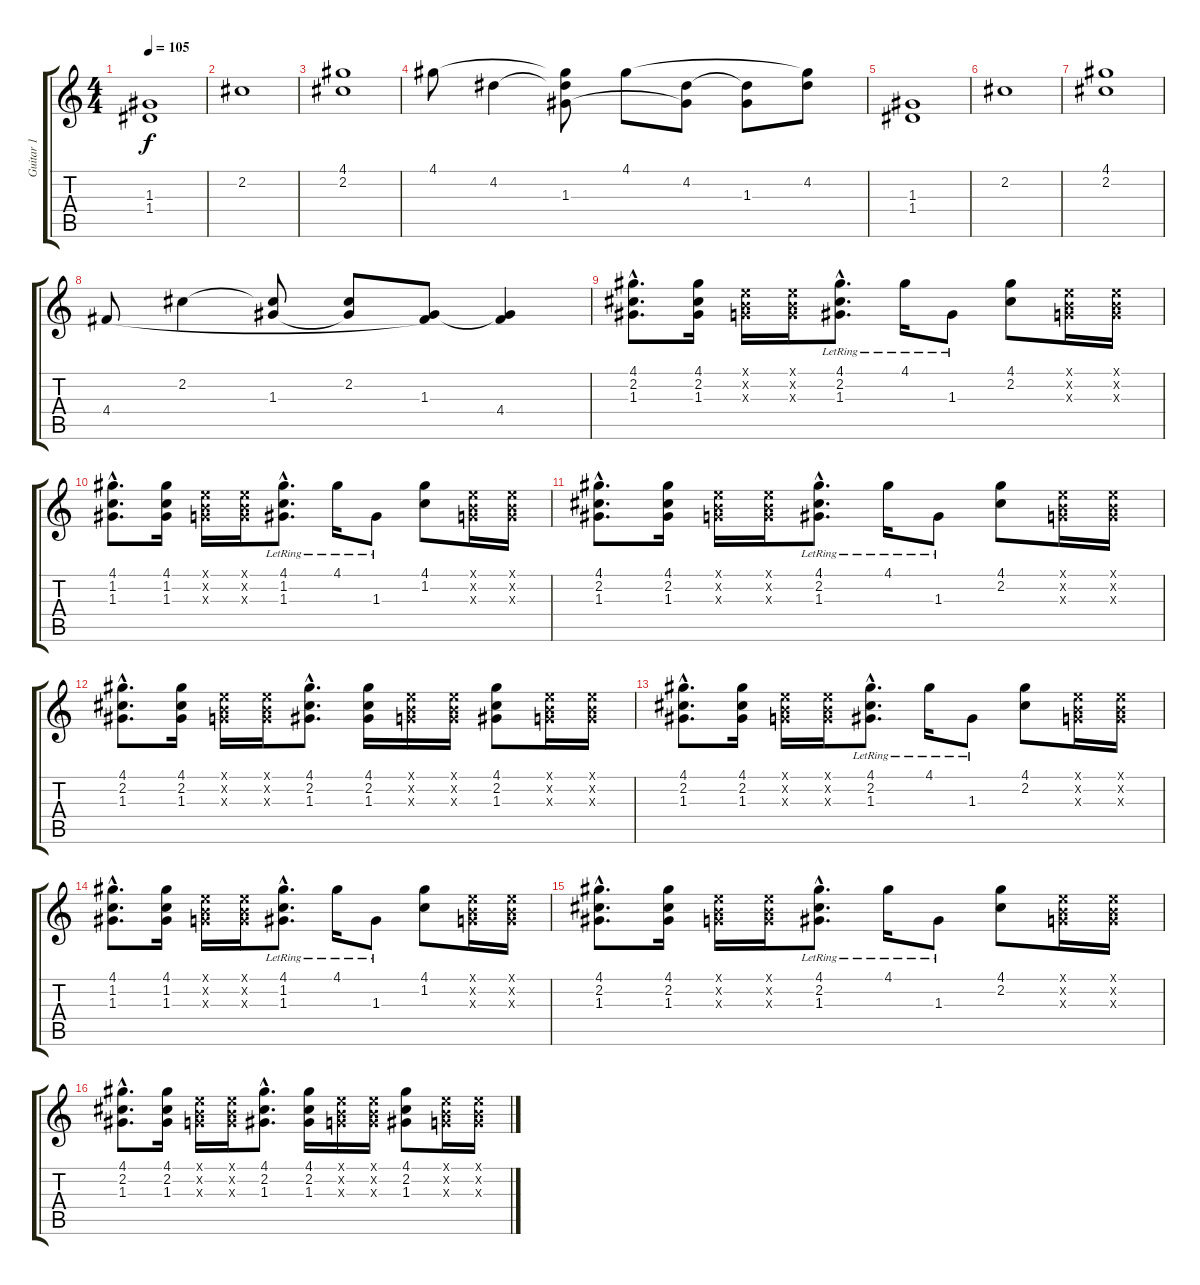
\track ("Guitar 1" "Guitar 1") {instrument overdrivenguitar}
\staff {score tabs}
\tuning (E4 B3 G3 D3 A2 E2) {hide}
\ts (4 4)
\tempo 105
\clef g2
\ks c
(1.3 1.4).1{dy f} |
2.2.1 |
(4.1 2.2).1 |
4.1.8 4.2.4 (4.1{t} 4.2{t} 1.3).8 4.1.8 (4.2 1.3{t}).8 (4.2{t} 1.3).8 (4.1{t} 4.2).8 |
(1.3 1.4).1 |
2.2.1 |
(4.1 2.2).1 |
4.4.8 2.2.4 (2.2{t} 1.3).8 (2.2 1.3{t}).8 (1.3 4.4{t}).8 (1.3{t} 4.4).4 |
(4.1{hac} 2.2{hac} 1.3{hac}).8{d} (4.1 2.2 1.3).16 (0.1{x} 0.2{x} 0.3{x}).16 (0.1{x} 0.2{x} 0.3{x}).16 (4.1{hac lr} 2.2{hac lr} 1.3{hac lr}).8{d} 4.1{lr}.16 1.3{lr}.8 (4.1 2.2).8 (0.1{x} 0.2{x} 0.3{x}).16 (0.1{x} 0.2{x} 0.3{x}).16 |
(4.1{hac} 1.2{hac} 1.3{hac}).8{d} (4.1 1.2 1.3).16 (0.1{x} 0.2{x} 0.3{x}).16 (0.1{x} 0.2{x} 0.3{x}).16 (4.1{hac lr} 1.2{hac lr} 1.3{hac lr}).8{d} 4.1{lr}.16 1.3{lr}.8 (4.1 1.2).8 (0.1{x} 0.2{x} 0.3{x}).16 (0.1{x} 0.2{x} 0.3{x}).16 |
(4.1{hac} 2.2{hac} 1.3{hac}).8{d} (4.1 2.2 1.3).16 (0.1{x} 0.2{x} 0.3{x}).16 (0.1{x} 0.2{x} 0.3{x}).16 (4.1{hac lr} 2.2{hac lr} 1.3{hac lr}).8{d} 4.1{lr}.16 1.3{lr}.8 (4.1 2.2).8 (0.1{x} 0.2{x} 0.3{x}).16 (0.1{x} 0.2{x} 0.3{x}).16 |
(4.1{hac} 2.2{hac} 1.3{hac}).8{d} (4.1 2.2 1.3).16 (0.1{x} 0.2{x} 0.3{x}).16 (0.1{x} 0.2{x} 0.3{x}).16 (4.1{hac} 2.2{hac} 1.3{hac}).8{d} (4.1 2.2 1.3).16 (0.1{x} 0.2{x} 0.3{x}).16 (0.1{x} 0.2{x} 0.3{x}).16 (4.1 2.2 1.3).8 (0.1{x} 0.2{x} 0.3{x}).16 (0.1{x} 0.2{x} 0.3{x}).16 |
(4.1{hac} 2.2{hac} 1.3{hac}).8{d} (4.1 2.2 1.3).16 (0.1{x} 0.2{x} 0.3{x}).16 (0.1{x} 0.2{x} 0.3{x}).16 (4.1{hac lr} 2.2{hac lr} 1.3{hac lr}).8{d} 4.1{lr}.16 1.3{lr}.8 (4.1 2.2).8 (0.1{x} 0.2{x} 0.3{x}).16 (0.1{x} 0.2{x} 0.3{x}).16 |
(4.1{hac} 1.2{hac} 1.3{hac}).8{d} (4.1 1.2 1.3).16 (0.1{x} 0.2{x} 0.3{x}).16 (0.1{x} 0.2{x} 0.3{x}).16 (4.1{hac lr} 1.2{hac lr} 1.3{hac lr}).8{d} 4.1{lr}.16 1.3{lr}.8 (4.1 1.2).8 (0.1{x} 0.2{x} 0.3{x}).16 (0.1{x} 0.2{x} 0.3{x}).16 |
(4.1{hac} 2.2{hac} 1.3{hac}).8{d} (4.1 2.2 1.3).16 (0.1{x} 0.2{x} 0.3{x}).16 (0.1{x} 0.2{x} 0.3{x}).16 (4.1{hac lr} 2.2{hac lr} 1.3{hac lr}).8{d} 4.1{lr}.16 1.3{lr}.8 (4.1 2.2).8 (0.1{x} 0.2{x} 0.3{x}).16 (0.1{x} 0.2{x} 0.3{x}).16 |
(4.1{hac} 2.2{hac} 1.3{hac}).8{d} (4.1 2.2 1.3).16 (0.1{x} 0.2{x} 0.3{x}).16 (0.1{x} 0.2{x} 0.3{x}).16 (4.1{hac} 2.2{hac} 1.3{hac}).8{d} (4.1 2.2 1.3).16 (0.1{x} 0.2{x} 0.3{x}).16 (0.1{x} 0.2{x} 0.3{x}).16 (4.1 2.2 1.3).8 (0.1{x} 0.2{x} 0.3{x}).16 (0.1{x} 0.2{x} 0.3{x}).16
